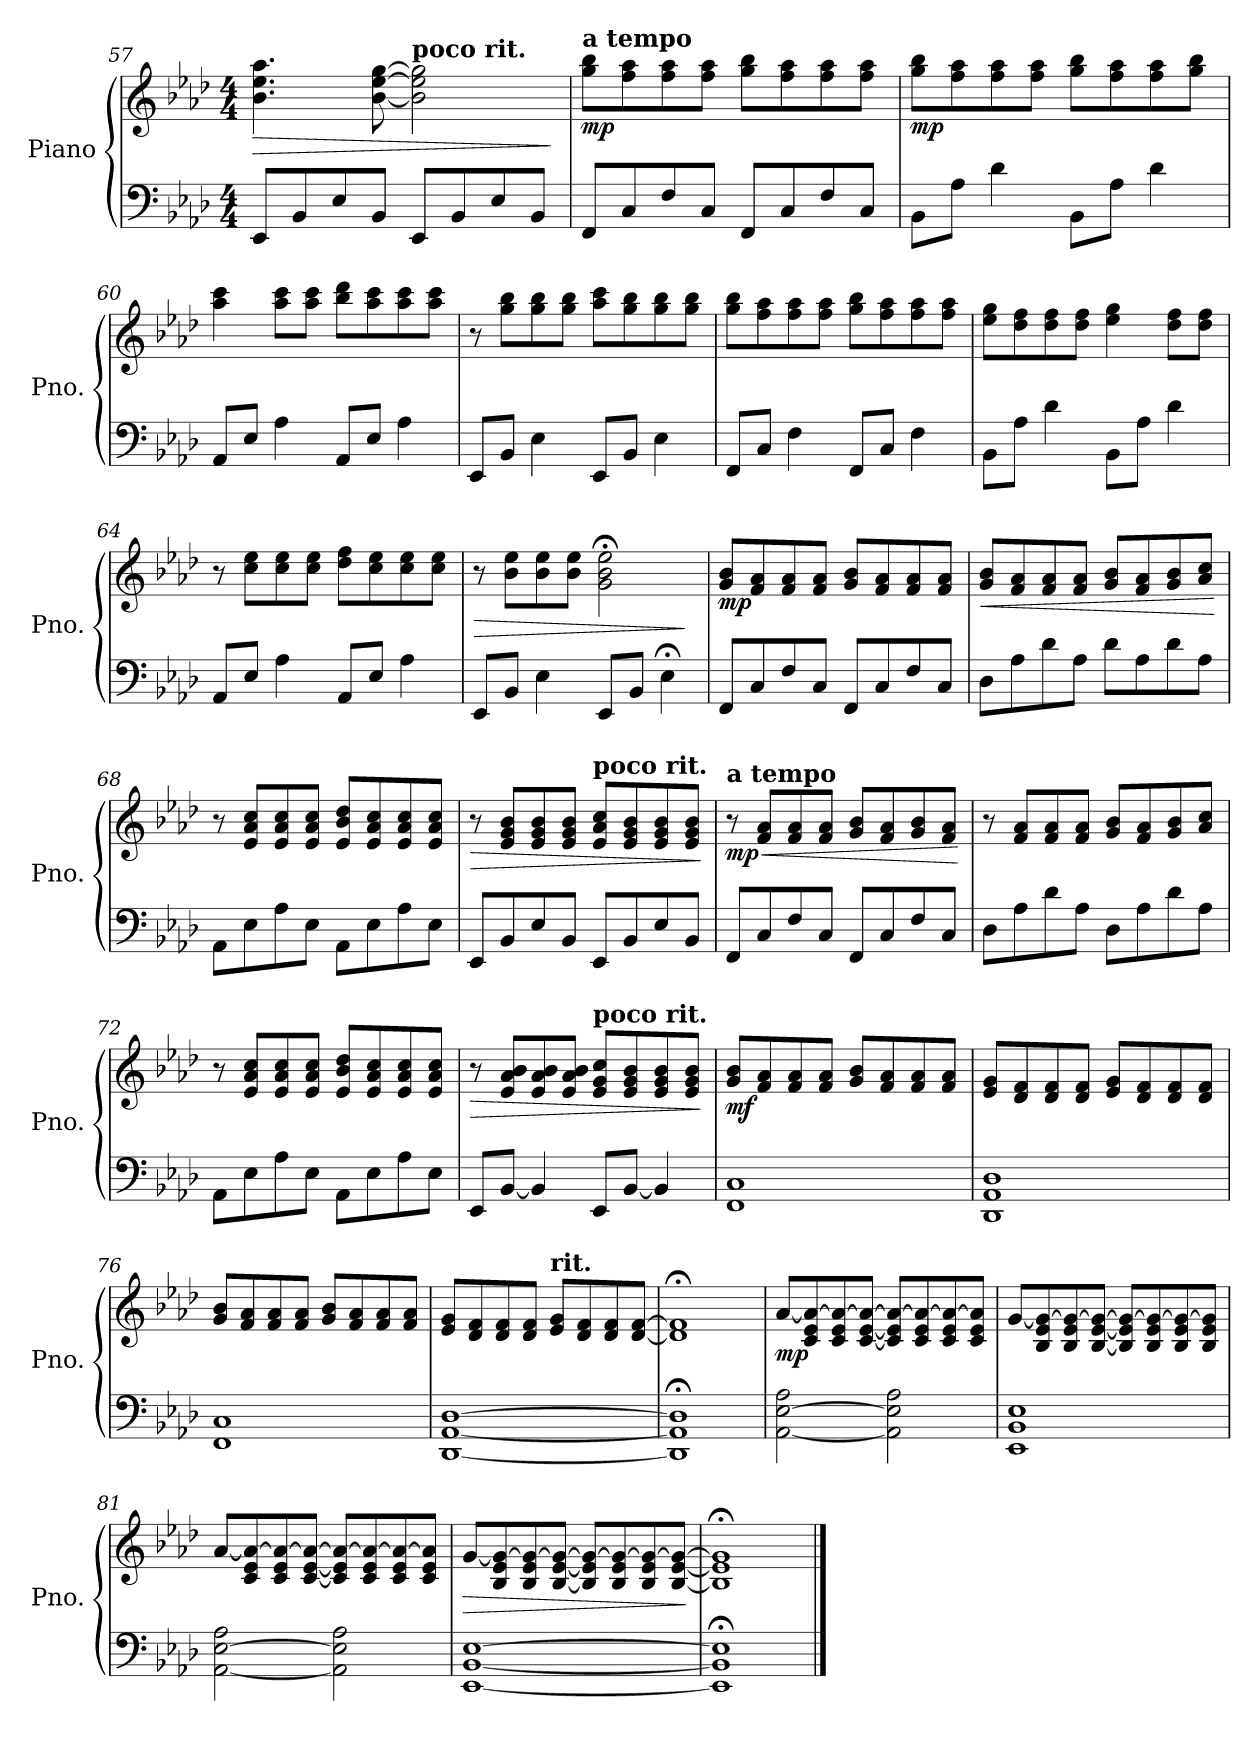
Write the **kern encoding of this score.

**kern	**kern	**dynam
*part1	*part1	*part1
*staff2	*staff1	*staff1/2
*I"Piano	*	*
*I'Pno.	*	*
*clefF4	*clefG2	*
*k[b-e-a-d-]	*k[b-e-a-d-]	*
*M4/4	*M4/4	*
=57	=57	=57
!	!	!LO:HP:b
8EE-/L	4.b-\ 4.ee-\ 4.aa-\	>
8BB-/	.	.
8E-/	.	.
8BB-/J	[8b-\ [8ee-\ [8gg\	.
!	!LO:TX:a:B:t=poco rit.	!
8EE-/L	2b-\] 2ee-\] 2gg\]	.
8BB-/	.	.
8E-/	.	.
8BB-/J	.	.
.	.	]
!!LO:LB:g=z
=58	=58	=58
!	!LO:TX:a:B:t=a tempo	!
!	!	!LO:DY:b
8FF/L	8gg\ 8bb-\L	mp
8C/	8ff\ 8aa-\	.
8F/	8ff\ 8aa-\	.
8C/J	8ff\ 8aa-\J	.
8FF/L	8gg\ 8bb-\L	.
8C/	8ff\ 8aa-\	.
8F/	8ff\ 8aa-\	.
8C/J	8ff\ 8aa-\J	.
=59	=59	=59
!	!	!LO:DY:b
8BB-\L	8gg\ 8bb-\L	mp
8A-\J	8ff\ 8aa-\	.
4d-\	8ff\ 8aa-\	.
.	8ff\ 8aa-\J	.
8BB-\L	8gg\ 8bb-\L	.
8A-\J	8ff\ 8aa-\	.
4d-\	8ff\ 8aa-\	.
.	8gg\ 8bb-\J	.
!!LO:LB:g=z
=60	=60	=60
8AA-/L	4aa-\ 4ccc\	.
8E-/J	.	.
4A-\	8aa-\ 8ccc\L	.
.	8aa-\ 8ccc\J	.
8AA-/L	8bb-\ 8ddd-\L	.
8E-/J	8aa-\ 8ccc\	.
4A-\	8aa-\ 8ccc\	.
.	8aa-\ 8ccc\J	.
=61	=61	=61
8EE-/L	8r	.
8BB-/J	8gg\ 8bb-\L	.
4E-\	8gg\ 8bb-\	.
.	8gg\ 8bb-\J	.
8EE-/L	8aa-\ 8ccc\L	.
8BB-/J	8gg\ 8bb-\	.
4E-\	8gg\ 8bb-\	.
.	8gg\ 8bb-\J	.
!!LO:LB:g=z
=62	=62	=62
8FF/L	8gg\ 8bb-\L	.
8C/J	8ff\ 8aa-\	.
4F\	8ff\ 8aa-\	.
.	8ff\ 8aa-\J	.
8FF/L	8gg\ 8bb-\L	.
8C/J	8ff\ 8aa-\	.
4F\	8ff\ 8aa-\	.
.	8ff\ 8aa-\J	.
=63	=63	=63
8BB-\L	8ee-\ 8gg\L	.
8A-\J	8dd-\ 8ff\	.
4d-\	8dd-\ 8ff\	.
.	8dd-\ 8ff\J	.
8BB-\L	4ee-\ 4gg\	.
8A-\J	.	.
4d-\	8dd-\ 8ff\L	.
.	8dd-\ 8ff\J	.
=64	=64	=64
8AA-/L	8r	.
8E-/J	8cc\ 8ee-\L	.
4A-\	8cc\ 8ee-\	.
.	8cc\ 8ee-\J	.
8AA-/L	8dd-\ 8ff\L	.
8E-/J	8cc\ 8ee-\	.
4A-\	8cc\ 8ee-\	.
.	8cc\ 8ee-\J	.
!!LO:LB:g=z
=65	=65	=65
!	!	!LO:HP:b
8EE-/L	8r	>
8BB-/J	8b-\ 8ee-\L	.
4E-\	8b-\ 8ee-\	.
.	8b-\ 8ee-\J	.
8EE-/L	2g\;< 2b-\;< 2ee-\;<	.
8BB-/J	.	.
4E-;<\	.	.
.	.	]
=66	=66	=66
!	!	!LO:DY:b
8FF/L	8g/ 8b-/L	mp
8C/	8f/ 8a-/	.
8F/	8f/ 8a-/	.
8C/J	8f/ 8a-/J	.
8FF/L	8g/ 8b-/L	.
8C/	8f/ 8a-/	.
8F/	8f/ 8a-/	.
8C/J	8f/ 8a-/J	.
=67	=67	=67
!	!	!LO:HP:b
8D-\L	8g/ 8b-/L	<
8A-\	8f/ 8a-/	.
8d-\	8f/ 8a-/	.
8A-\J	8f/ 8a-/J	.
8d-\L	8g/ 8b-/L	.
8A-\	8f/ 8a-/	.
8d-\	8g/ 8b-/	.
8A-\J	8a-/ 8cc/J	.
.	.	[
!!LO:PB:g=z
=68	=68	=68
8AA-\L	8r	.
8E-\	8e-/ 8a-/ 8cc/L	.
8A-\	8e-/ 8a-/ 8cc/	.
8E-\J	8e-/ 8a-/ 8cc/J	.
8AA-\L	8e-/ 8b-/ 8dd-/L	.
8E-\	8e-/ 8a-/ 8cc/	.
8A-\	8e-/ 8a-/ 8cc/	.
8E-\J	8e-/ 8a-/ 8cc/J	.
=69	=69	=69
!	!	!LO:HP:b
8EE-/L	8r	>
8BB-/	8e-/ 8g/ 8b-/L	.
8E-/	8e-/ 8g/ 8b-/	.
8BB-/J	8e-/ 8g/ 8b-/J	.
!	!LO:TX:a:B:t=poco rit.	!
8EE-/L	8e-/ 8a-/ 8cc/L	.
8BB-/	8e-/ 8g/ 8b-/	.
8E-/	8e-/ 8g/ 8b-/	.
8BB-/J	8e-/ 8g/ 8b-/J	.
.	.	]
=70	=70	=70
!	!LO:TX:a:B:t=a tempo	!
!	!	!LO:HP:b
!	!	!LO:DY:n=1:b
8FF/L	8r	< mp
8C/	8f/ 8a-/L	.
8F/	8f/ 8a-/	.
8C/J	8f/ 8a-/J	.
8FF/L	8g/ 8b-/L	.
8C/	8f/ 8a-/	.
8F/	8g/ 8b-/	.
8C/J	8f/ 8a-/J	.
.	.	[
!!LO:LB:g=z
=71	=71	=71
8D-\L	8r	.
8A-\	8f/ 8a-/L	.
8d-\	8f/ 8a-/	.
8A-\J	8f/ 8a-/J	.
8D-\L	8g/ 8b-/L	.
8A-\	8f/ 8a-/	.
8d-\	8g/ 8b-/	.
8A-\J	8a-/ 8cc/J	.
=72	=72	=72
8AA-\L	8r	.
8E-\	8e-/ 8a-/ 8cc/L	.
8A-\	8e-/ 8a-/ 8cc/	.
8E-\J	8e-/ 8a-/ 8cc/J	.
8AA-\L	8e-/ 8b-/ 8dd-/L	.
8E-\	8e-/ 8a-/ 8cc/	.
8A-\	8e-/ 8a-/ 8cc/	.
8E-\J	8e-/ 8a-/ 8cc/J	.
=73	=73	=73
!	!	!LO:HP:b
8EE-/L	8r	>
[8BB-/J	8e-/ 8a-/ 8b-/L	.
4BB-/]	8e-/ 8a-/ 8b-/	.
.	8e-/ 8a-/ 8b-/J	.
!	!LO:TX:a:B:t=poco rit.	!
8EE-/L	8e-/ 8g/ 8cc/L	.
[8BB-/J	8e-/ 8g/ 8b-/	.
4BB-/]	8e-/ 8g/ 8b-/	.
.	8e-/ 8g/ 8b-/J	.
.	.	]
!!LO:LB:g=z
=74	=74	=74
!	!	!LO:DY:b
1FF 1C	8g/ 8b-/L	mf
.	8f/ 8a-/	.
.	8f/ 8a-/	.
.	8f/ 8a-/J	.
.	8g/ 8b-/L	.
.	8f/ 8a-/	.
.	8f/ 8a-/	.
.	8f/ 8a-/J	.
=75	=75	=75
1DD- 1AA- 1D-	8e-/ 8g/L	.
.	8d-/ 8f/	.
.	8d-/ 8f/	.
.	8d-/ 8f/J	.
.	8e-/ 8g/L	.
.	8d-/ 8f/	.
.	8d-/ 8f/	.
.	8d-/ 8f/J	.
=76	=76	=76
1FF 1C	8g/ 8b-/L	.
.	8f/ 8a-/	.
.	8f/ 8a-/	.
.	8f/ 8a-/J	.
.	8g/ 8b-/L	.
.	8f/ 8a-/	.
.	8f/ 8a-/	.
.	8f/ 8a-/J	.
!!LO:LB:g=z
=77	=77	=77
[1DD- [1AA- [1D-	8e-/ 8g/L	.
.	8d-/ 8f/	.
.	8d-/ 8f/	.
.	8d-/ 8f/J	.
!	!LO:TX:a:B:t=rit.	!
.	8e-/ 8g/L	.
.	8d-/ 8f/	.
.	8d-/ 8f/	.
.	[8d-/ [8f/J	.
=78	=78	=78
1DD-];< 1AA-];< 1D-];<	1d-];< 1f];<	.
=79	=79	=79
!	!	!LO:DY:b
[2AA-\ [2E-\ 2A-\	[8a-/L	mp
.	8c/ 8e-/ 8a-/_	.
.	8c/ 8e-/ 8a-/_	.
.	[8c/ [8e-/ 8a-/_J	.
2AA-\] 2E-\] 2A-\	8c/] 8e-/] 8a-/_L	.
.	8c/ 8e-/ 8a-/_	.
.	8c/ 8e-/ 8a-/_	.
.	8c/ 8e-/ 8a-/]J	.
!!LO:LB:g=z
=80	=80	=80
1EE- 1BB- 1E-	[8g/L	.
.	8B-/ 8e-/ 8g/_	.
.	8B-/ 8e-/ 8g/_	.
.	[8B-/ [8e-/ 8g/_J	.
.	8B-/] 8e-/] 8g/_L	.
.	8B-/ 8e-/ 8g/_	.
.	8B-/ 8e-/ 8g/_	.
.	8B-/ 8e-/ 8g/]J	.
=81	=81	=81
[2AA-\ [2E-\ 2A-\	[8a-/L	.
.	8c/ 8e-/ 8a-/_	.
.	8c/ 8e-/ 8a-/_	.
.	[8c/ [8e-/ 8a-/_J	.
2AA-\] 2E-\] 2A-\	8c/] 8e-/] 8a-/_L	.
.	8c/ 8e-/ 8a-/_	.
.	8c/ 8e-/ 8a-/_	.
.	8c/ 8e-/ 8a-/]J	.
!!LO:LB:g=z
=82	=82	=82
!	!	!LO:HP:b
[1EE- [1BB- [1E-	[8g/L	>
.	8B-/ 8e-/ 8g/_	.
.	8B-/ 8e-/ 8g/_	.
.	[8B-/ [8e-/ 8g/_J	.
.	8B-/] 8e-/] 8g/_L	.
.	8B-/ 8e-/ 8g/_	.
.	8B-/ 8e-/ 8g/_	.
.	[8B-/ [8e-/ 8g/_J	.
.	.	]
=83	=83	=83
1EE-];< 1BB-];< 1E-];<	1B-];< 1e-];< 1g];<	.
==	==	==
*-	*-	*-
